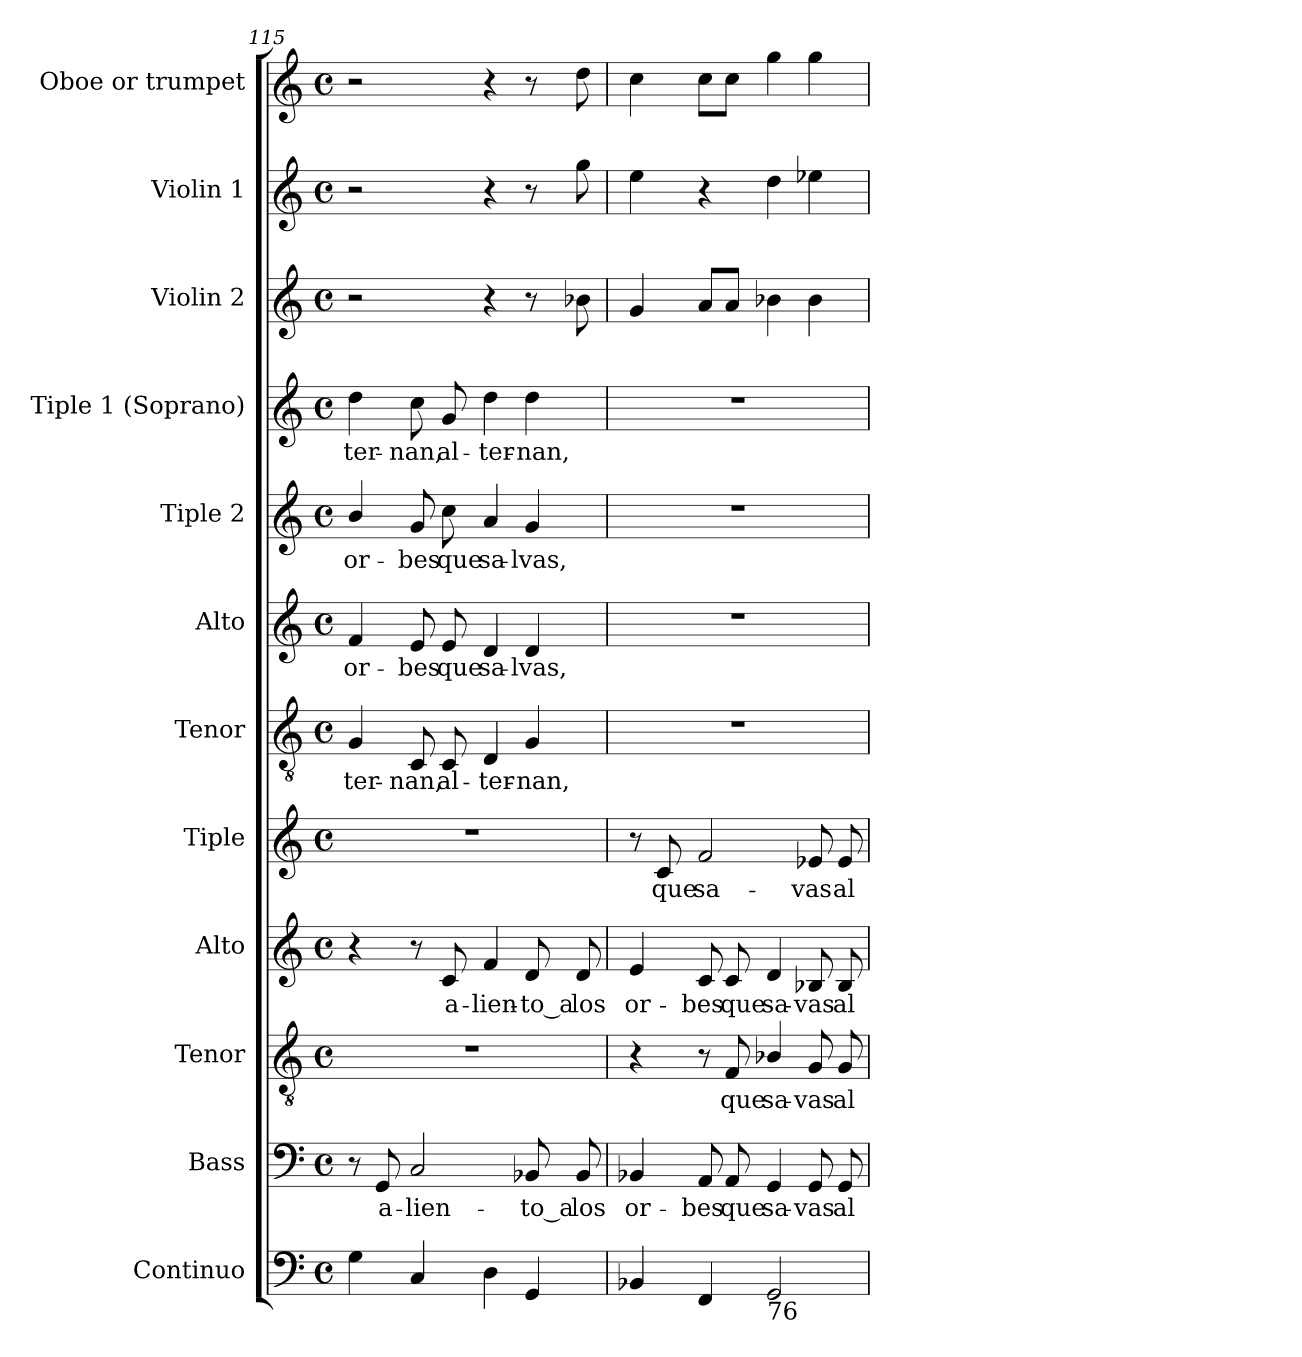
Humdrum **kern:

**kern	**kern	**text	**kern	**text	**kern	**text	**kern	**text	**kern	**text	**kern	**text	**kern	**text	**kern	**text	**kern	**kern	**kern
*part12	*part11	*part11	*part10	*part10	*part9	*part9	*part8	*part8	*part7	*part7	*part6	*part6	*part5	*part5	*part4	*part4	*part3	*part2	*part1
*staff12	*staff11	*staff11	*staff10	*staff10	*staff9	*staff9	*staff8	*staff8	*staff7	*staff7	*staff6	*staff6	*staff5	*staff5	*staff4	*staff4	*staff3	*staff2	*staff1
*I"Continuo	*I"Bass	*	*I"Tenor	*	*I"Alto	*	*I"Tiple	*	*I"Tenor	*	*I"Alto	*	*I"Tiple 2	*	*I"Tiple 1 (Soprano)	*	*I"Violin 2	*I"Violin 1	*I"Oboe or trumpet
*	*I'B.	*	*I'T.	*	*I'A.	*	*	*	*I'T.	*	*I'A.	*	*	*	*I'S1.	*	*I'Vln. 2	*I'Vln. 1	*I'Ob.
*clefF4	*clefF4	*	*clefGv2	*	*clefG2	*	*clefG2	*	*clefGv2	*	*clefG2	*	*clefG2	*	*clefG2	*	*clefG2	*clefG2	*clefG2
*	*	*	*ITrd7c12	*	*	*	*	*	*ITrd7c12	*	*	*	*	*	*	*	*	*	*
*k[]	*k[]	*	*k[]	*	*k[]	*	*k[]	*	*k[]	*	*k[]	*	*k[]	*	*k[]	*	*k[]	*k[]	*k[]
*C:	*C:	*	*C:	*	*C:	*	*C:	*	*C:	*	*C:	*	*C:	*	*C:	*	*C:	*C:	*C:
*M4/4	*M4/4	*	*M4/4	*	*M4/4	*	*M4/4	*	*M4/4	*	*M4/4	*	*M4/4	*	*M4/4	*	*M4/4	*M4/4	*M4/4
*met(c)	*met(c)	*	*met(c)	*	*met(c)	*	*met(c)	*	*met(c)	*	*met(c)	*	*met(c)	*	*met(c)	*	*met(c)	*met(c)	*met(c)
=115	=115	=115	=115	=115	=115	=115	=115	=115	=115	=115	=115	=115	=115	=115	=115	=115	=115	=115	=115
!	!	!	!	!	!	!	!	!	!	!LO:LY:b:color=#000000	!	!	!	!	!	!	!	!	!
!	!	!	!	!	!	!	!	!	!	!	!	!LO:LY:b:color=#000000	!	!	!	!	!	!	!
!	!	!	!	!	!	!	!	!	!	!	!	!	!	!LO:LY:b:color=#000000	!	!	!	!	!
!	!	!	!	!	!	!	!	!	!	!	!	!	!	!	!	!LO:LY:b:color=#000000	!	!	!
4Gi\	8r	.	1r	.	4r	.	1r	.	4GGi/	-ter-	4fi/	or-	4bi/	or-	4ddi\	-ter-	2r	2r	2r
!	!	!LO:LY:b:color=#000000	!	!	!	!	!	!	!	!	!	!	!	!	!	!	!	!	!
.	8GGi/	a-	.	.	.	.	.	.	.	.	.	.	.	.	.	.	.	.	.
!	!	!LO:LY:b:color=#000000	!	!	!	!	!	!	!	!	!	!	!	!	!	!	!	!	!
!	!	!	!	!	!	!	!	!	!	!LO:LY:b:color=#000000	!	!	!	!	!	!	!	!	!
!	!	!	!	!	!	!	!	!	!	!	!	!LO:LY:b:color=#000000	!	!	!	!	!	!	!
!	!	!	!	!	!	!	!	!	!	!	!	!	!	!LO:LY:b:color=#000000	!	!	!	!	!
!	!	!	!	!	!	!	!	!	!	!	!	!	!	!	!	!LO:LY:b:color=#000000	!	!	!
4Ci/	2Ci/	-lien-	.	.	8r	.	.	.	8CCi/	-nan,	8ei/	-bes	8gi/	-bes	8cci\	-nan,	.	.	.
!	!	!	!	!	!	!LO:LY:b:color=#000000	!	!	!	!	!	!	!	!	!	!	!	!	!
!	!	!	!	!	!	!	!	!	!	!LO:LY:b:color=#000000	!	!	!	!	!	!	!	!	!
!	!	!	!	!	!	!	!	!	!	!	!	!LO:LY:b:color=#000000	!	!	!	!	!	!	!
!	!	!	!	!	!	!	!	!	!	!	!	!	!	!LO:LY:b:color=#000000	!	!	!	!	!
!	!	!	!	!	!	!	!	!	!	!	!	!	!	!	!	!LO:LY:b:color=#000000	!	!	!
.	.	.	.	.	8ci/	a-	.	.	8CCi/	al-	8ei/	que	8cci\	que	8gi/	al-	.	.	.
!	!	!	!	!	!	!LO:LY:b:color=#000000	!	!	!	!	!	!	!	!	!	!	!	!	!
!	!	!	!	!	!	!	!	!	!	!LO:LY:b:color=#000000	!	!	!	!	!	!	!	!	!
!	!	!	!	!	!	!	!	!	!	!	!	!LO:LY:b:color=#000000	!	!	!	!	!	!	!
!	!	!	!	!	!	!	!	!	!	!	!	!	!	!LO:LY:b:color=#000000	!	!	!	!	!
!	!	!	!	!	!	!	!	!	!	!	!	!	!	!	!	!LO:LY:b:color=#000000	!	!	!
4Di\	.	.	.	.	4fi/	-lien-	.	.	4DDi/	-ter-	4di/	sa-	4ai/	sa-	4ddi\	-ter-	4r	4r	4r
!	!	!LO:LY:b:color=#000000	!	!	!	!	!	!	!	!	!	!	!	!	!	!	!	!	!
!	!	!	!	!	!	!LO:LY:b:color=#000000	!	!	!	!	!	!	!	!	!	!	!	!	!
!	!	!	!	!	!	!	!	!	!	!LO:LY:b:color=#000000	!	!	!	!	!	!	!	!	!
!	!	!	!	!	!	!	!	!	!	!	!	!LO:LY:b:color=#000000	!	!	!	!	!	!	!
!	!	!	!	!	!	!	!	!	!	!	!	!	!	!LO:LY:b:color=#000000	!	!	!	!	!
!	!	!	!	!	!	!	!	!	!	!	!	!	!	!	!	!LO:LY:b:color=#000000	!	!	!
4GGi/	8BB-Xi/	-to_a	.	.	8di/	-to_a	.	.	4GGi/	-nan,	4di/	-lvas,	4gi/	-lvas,	4ddi\	-nan,	8r	8r	8r
!	!	!LO:LY:b:color=#000000	!	!	!	!	!	!	!	!	!	!	!	!	!	!	!	!	!
!	!	!	!	!	!	!LO:LY:b:color=#000000	!	!	!	!	!	!	!	!	!	!	!	!	!
.	8BB-i/	los	.	.	8di/	los	.	.	.	.	.	.	.	.	.	.	8b-Xi\	8ggi\	8ddi\
!!LO:PB:g=z
=116	=116	=116	=116	=116	=116	=116	=116	=116	=116	=116	=116	=116	=116	=116	=116	=116	=116	=116	=116
!	!	!LO:LY:b:color=#000000	!	!	!	!	!	!	!	!	!	!	!	!	!	!	!	!	!
!	!	!	!	!	!	!LO:LY:b:color=#000000	!	!	!	!	!	!	!	!	!	!	!	!	!
4BB-Xi/	4BB-Xi/	or-	4r	.	4ei/	or-	8r	.	1r	.	1r	.	1r	.	1r	.	4gi/	4eei\	4cci\
!	!	!	!	!	!	!	!	!LO:LY:b:color=#000000	!	!	!	!	!	!	!	!	!	!	!
.	.	.	.	.	.	.	8ci/	que	.	.	.	.	.	.	.	.	.	.	.
!	!	!LO:LY:b:color=#000000	!	!	!	!	!	!	!	!	!	!	!	!	!	!	!	!	!
!	!	!	!	!	!	!LO:LY:b:color=#000000	!	!	!	!	!	!	!	!	!	!	!	!	!
!	!	!	!	!	!	!	!	!LO:LY:b:color=#000000	!	!	!	!	!	!	!	!	!	!	!
4FFi/	8AAi/	-bes	8r	.	8ci/	-bes	2fi/	sa-	.	.	.	.	.	.	.	.	8ai/L	4r	8cci\L
!	!	!LO:LY:b:color=#000000	!	!	!	!	!	!	!	!	!	!	!	!	!	!	!	!	!
!	!	!	!	!LO:LY:b:color=#000000	!	!	!	!	!	!	!	!	!	!	!	!	!	!	!
!	!	!	!	!	!	!LO:LY:b:color=#000000	!	!	!	!	!	!	!	!	!	!	!	!	!
.	8AAi/	que	8FFi/	que	8ci/	que	.	.	.	.	.	.	.	.	.	.	8ai/J	.	8cci\J
!	!	!LO:LY:b:color=#000000	!	!	!	!	!	!	!	!	!	!	!	!	!	!	!	!	!
!	!	!	!	!LO:LY:b:color=#000000	!	!	!	!	!	!	!	!	!	!	!	!	!	!	!
!LO:TX:b:t=76	!	!	!	!	!	!	!	!	!	!	!	!	!	!	!	!	!	!	!
!	!	!	!	!	!	!LO:LY:b:color=#000000	!	!	!	!	!	!	!	!	!	!	!	!	!
2GGi/	4GGi/	sa-	4BB-Xi/	sa-	4di/	sa-	.	.	.	.	.	.	.	.	.	.	4b-Xi\	4ddi\	4ggi\
!	!	!LO:LY:b:color=#000000	!	!	!	!	!	!	!	!	!	!	!	!	!	!	!	!	!
!	!	!	!	!LO:LY:b:color=#000000	!	!	!	!	!	!	!	!	!	!	!	!	!	!	!
!	!	!	!	!	!	!LO:LY:b:color=#000000	!	!	!	!	!	!	!	!	!	!	!	!	!
!	!	!	!	!	!	!	!	!LO:LY:b:color=#000000	!	!	!	!	!	!	!	!	!	!	!
.	8GGi/	-vas	8GGi/	-vas	8B-Xi/	-vas	8e-Xi/	-vas	.	.	.	.	.	.	.	.	4b-i\	4ee-Xi\	4ggi\
!	!	!LO:LY:b:color=#000000	!	!	!	!	!	!	!	!	!	!	!	!	!	!	!	!	!
!	!	!	!	!LO:LY:b:color=#000000	!	!	!	!	!	!	!	!	!	!	!	!	!	!	!
!	!	!	!	!	!	!LO:LY:b:color=#000000	!	!	!	!	!	!	!	!	!	!	!	!	!
!	!	!	!	!	!	!	!	!LO:LY:b:color=#000000	!	!	!	!	!	!	!	!	!	!	!
.	8GGi/	al-	8GGi/	al-	8B-i/	al-	8e-i/	al-	.	.	.	.	.	.	.	.	.	.	.
=	=	=	=	=	=	=	=	=	=	=	=	=	=	=	=	=	=	=	=
*-	*-	*-	*-	*-	*-	*-	*-	*-	*-	*-	*-	*-	*-	*-	*-	*-	*-	*-	*-
